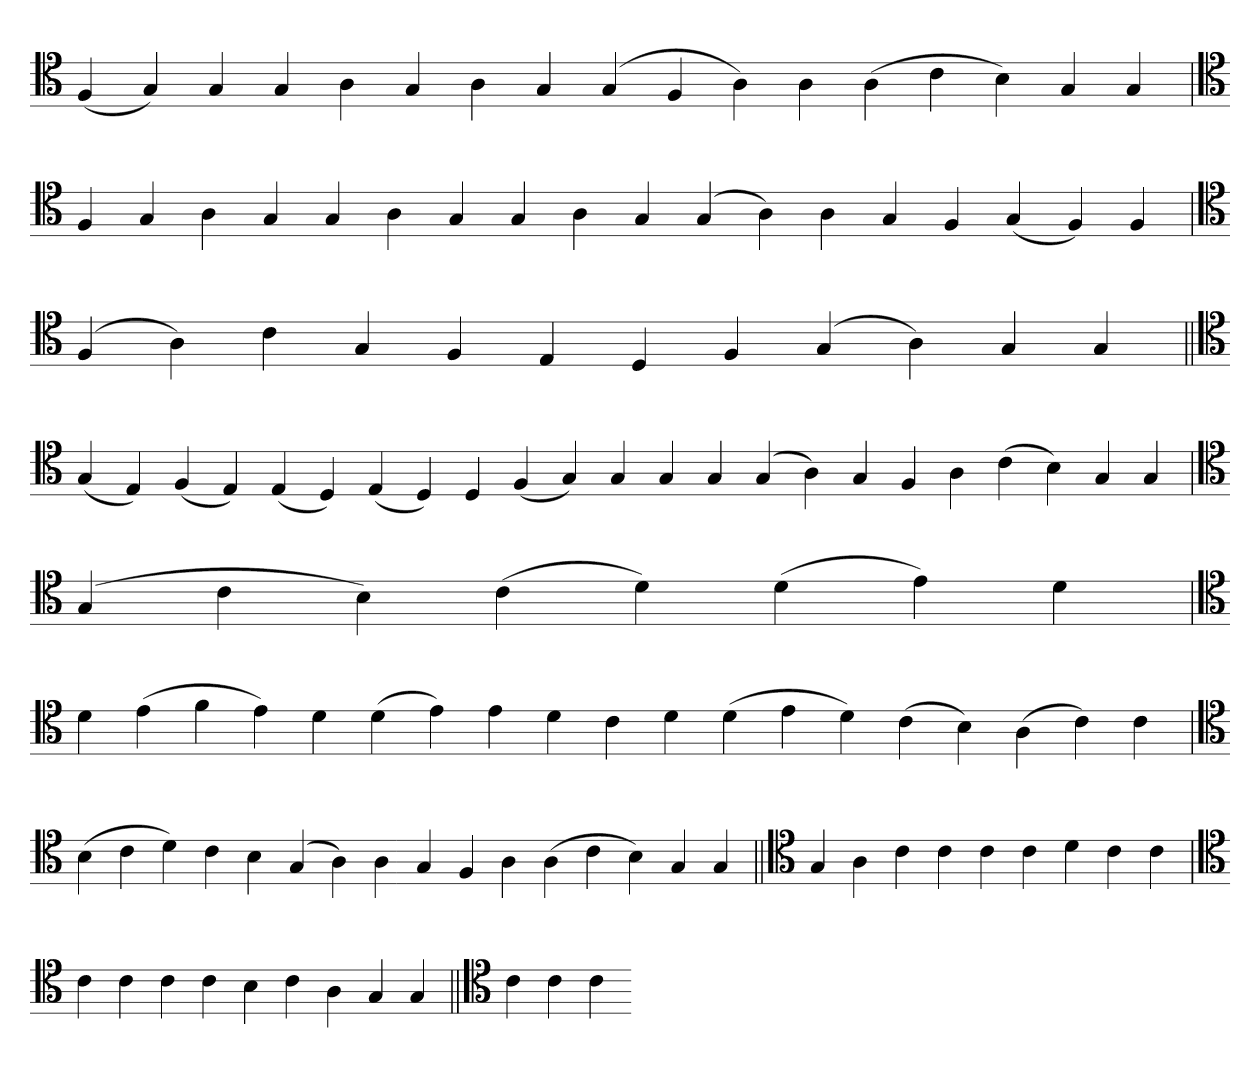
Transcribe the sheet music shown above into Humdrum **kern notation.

**kern
*part1
*staff1
*clefC4
=
(4F
4G)
4G
4G
4A
4G
4A
4G
(4G
4F
4A)
4A
(4A
4c
4B)
4G
4G
='
*clefC4
4F
4G
4A
4G
4G
4A
4G
4G
4A
4G
(4G
4A)
4A
4G
4F
(4G
4F)
4F
='
*clefC4
(4F
4A)
4c
4G
4F
4E
4D
4F
(4G
4A)
4G
4G
=||
*clefC4
(4G
4E)
(4F
4E)
(4E
4D)
(4E
4D)
4D
(4F
4G)
4G
4G
4G
(4G
4A)
4G
4F
4A
(4c
4B)
4G
4G
='
*clefC4
(4G
4c
4B)
(4c
4d)
(4d
4e)
4d
=`
*clefC4
4d
(4e
4f
4e)
4d
(4d
4e)
4e
4d
4c
4d
(4d
4e
4d)
(4c
4B)
(4A
4c)
4c
='
*clefC4
(4B
4c
4d)
4c
4B
(4G
4A)
4A
4G
4F
4A
(4A
4c
4B)
4G
4G
=||
*clefC4
4G
4A
4c
4c
4c
4c
4d
4c
4c
=
*clefC4
4c
4c
4c
4c
4B
4c
4A
4G
4G
=||
*clefC4
4c
4c
4c
=-
*-
